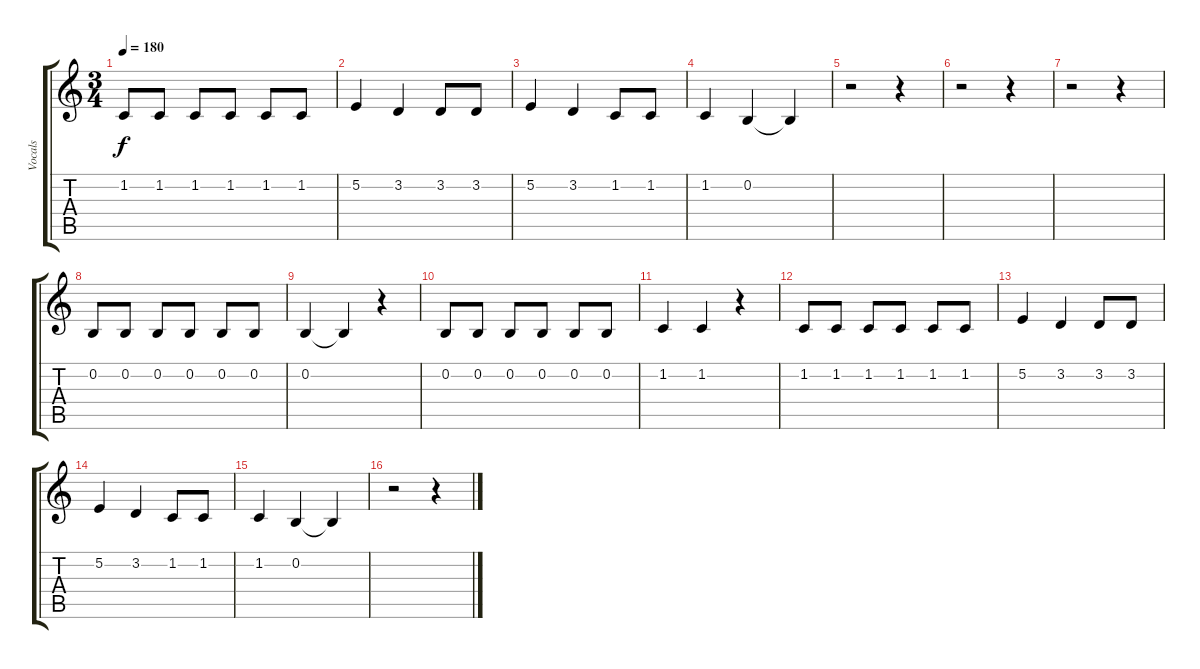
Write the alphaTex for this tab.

\track ("Vocals" "Vocals") {instrument violin}
\staff {score tabs}
\tuning (E4 B3 G3 D3 A2 E2) {hide}
\ts (3 4)
\tempo 180
\clef g2
\ks c
1.2.8{dy f} 1.2.8 1.2.8 1.2.8 1.2.8 1.2.8 |
5.2.4 3.2.4 3.2.8 3.2.8 |
5.2.4 3.2.4 1.2.8 1.2.8 |
1.2.4 0.2.4 0.2{t}.4 |
r.2 r.4 |
r.2 r.4 |
r.2 r.4 |
0.2.8 0.2.8 0.2.8 0.2.8 0.2.8 0.2.8 |
0.2.4 0.2{t}.4 r.4 |
0.2.8 0.2.8 0.2.8 0.2.8 0.2.8 0.2.8 |
1.2.4 1.2.4 r.4 |
1.2.8 1.2.8 1.2.8 1.2.8 1.2.8 1.2.8 |
5.2.4 3.2.4 3.2.8 3.2.8 |
5.2.4 3.2.4 1.2.8 1.2.8 |
1.2.4 0.2.4 0.2{t}.4 |
r.2 r.4
